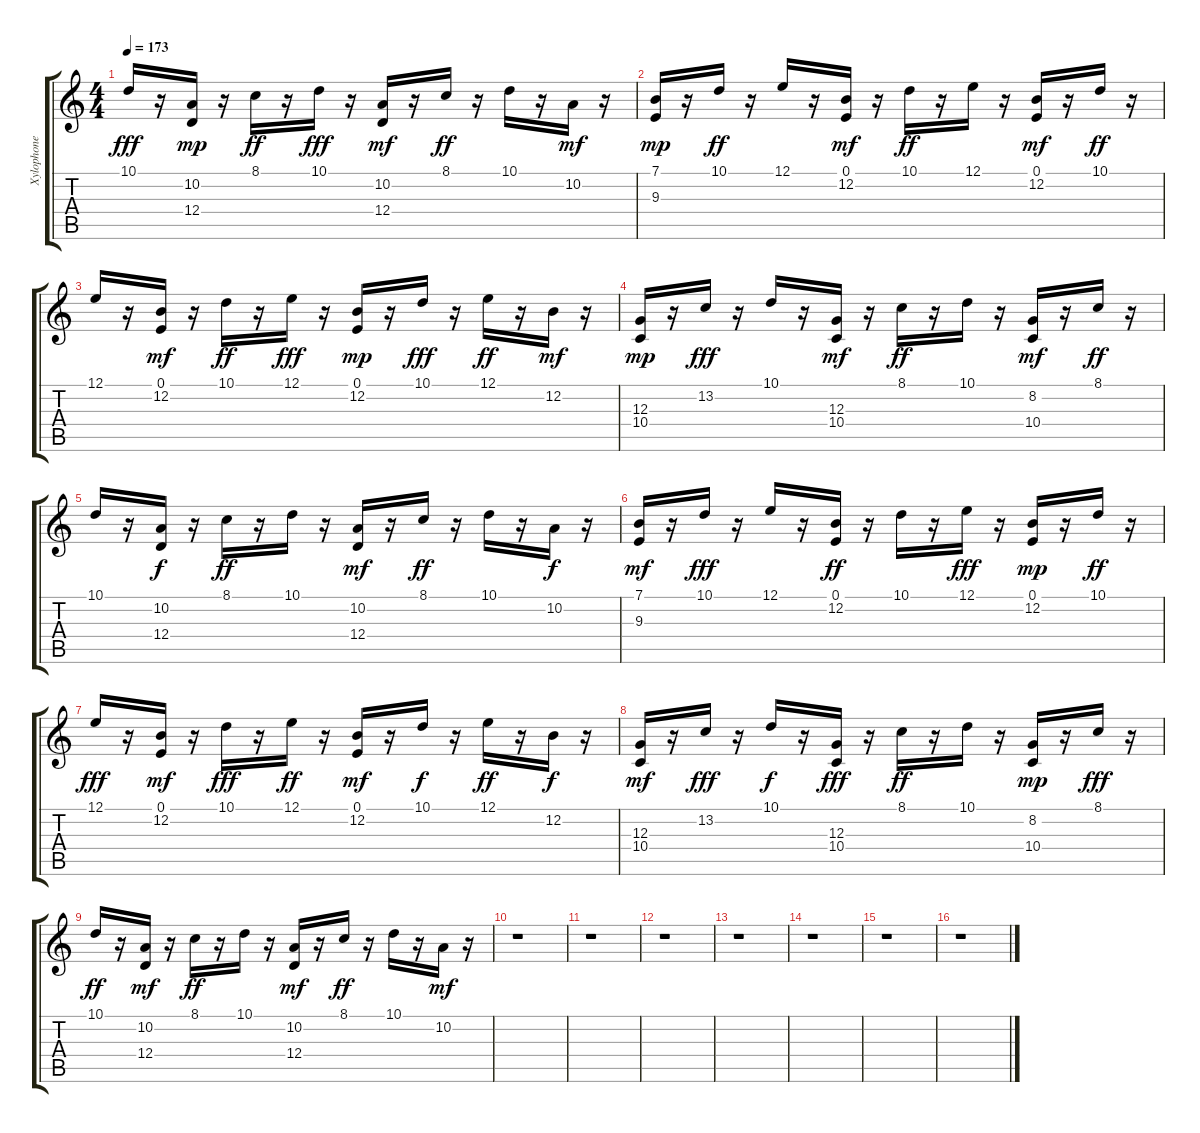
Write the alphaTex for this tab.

\track ("Xylophone" "Xylophone") {instrument xylophone}
\staff {score tabs}
\tuning (E4 B3 G3 D3 A2 E2) {hide}
\ts (4 4)
\tempo 173
\clef g2
\ks c
10.1.16{dy fff} r.16 (10.2 12.4).16{dy mp} r.16 8.1.16{dy ff} r.16 10.1.16{dy fff} r.16 (10.2 12.4).16{dy mf} r.16 8.1.16{dy ff} r.16 10.1.16 r.16 10.2.16{dy mf} r.16 |
(7.1 9.3).16{dy mp} r.16 10.1.16{dy ff} r.16 12.1.16 r.16 (0.1 12.2).16{dy mf} r.16 10.1.16{dy ff} r.16 12.1.16 r.16 (0.1 12.2).16{dy mf} r.16 10.1.16{dy ff} r.16 |
12.1.16 r.16 (0.1 12.2).16{dy mf} r.16 10.1.16{dy ff} r.16 12.1.16{dy fff} r.16 (0.1 12.2).16{dy mp} r.16 10.1.16{dy fff} r.16 12.1.16{dy ff} r.16 12.2.16{dy mf} r.16 |
(12.3 10.4).16{dy mp} r.16 13.2.16{dy fff} r.16 10.1.16 r.16 (12.3 10.4).16{dy mf} r.16 8.1.16{dy ff} r.16 10.1.16 r.16 (8.2 10.4).16{dy mf} r.16 8.1.16{dy ff} r.16 |
10.1.16 r.16 (10.2 12.4).16{dy f} r.16 8.1.16{dy ff} r.16 10.1.16 r.16 (10.2 12.4).16{dy mf} r.16 8.1.16{dy ff} r.16 10.1.16 r.16 10.2.16{dy f} r.16 |
(7.1 9.3).16{dy mf} r.16 10.1.16{dy fff} r.16 12.1.16 r.16 (0.1 12.2).16{dy ff} r.16 10.1.16 r.16 12.1.16{dy fff} r.16 (0.1 12.2).16{dy mp} r.16 10.1.16{dy ff} r.16 |
12.1.16{dy fff} r.16 (0.1 12.2).16{dy mf} r.16 10.1.16{dy fff} r.16 12.1.16{dy ff} r.16 (0.1 12.2).16{dy mf} r.16 10.1.16{dy f} r.16 12.1.16{dy ff} r.16 12.2.16{dy f} r.16 |
(12.3 10.4).16{dy mf} r.16 13.2.16{dy fff} r.16 10.1.16{dy f} r.16 (12.3 10.4).16{dy fff} r.16 8.1.16{dy ff} r.16 10.1.16 r.16 (8.2 10.4).16{dy mp} r.16 8.1.16{dy fff} r.16 |
10.1.16{dy ff} r.16 (10.2 12.4).16{dy mf} r.16 8.1.16{dy ff} r.16 10.1.16 r.16 (10.2 12.4).16{dy mf} r.16 8.1.16{dy ff} r.16 10.1.16 r.16 10.2.16{dy mf} r.16 |
r.1 |
r.1 |
r.1 |
r.1 |
r.1 |
r.1 |
r.1
